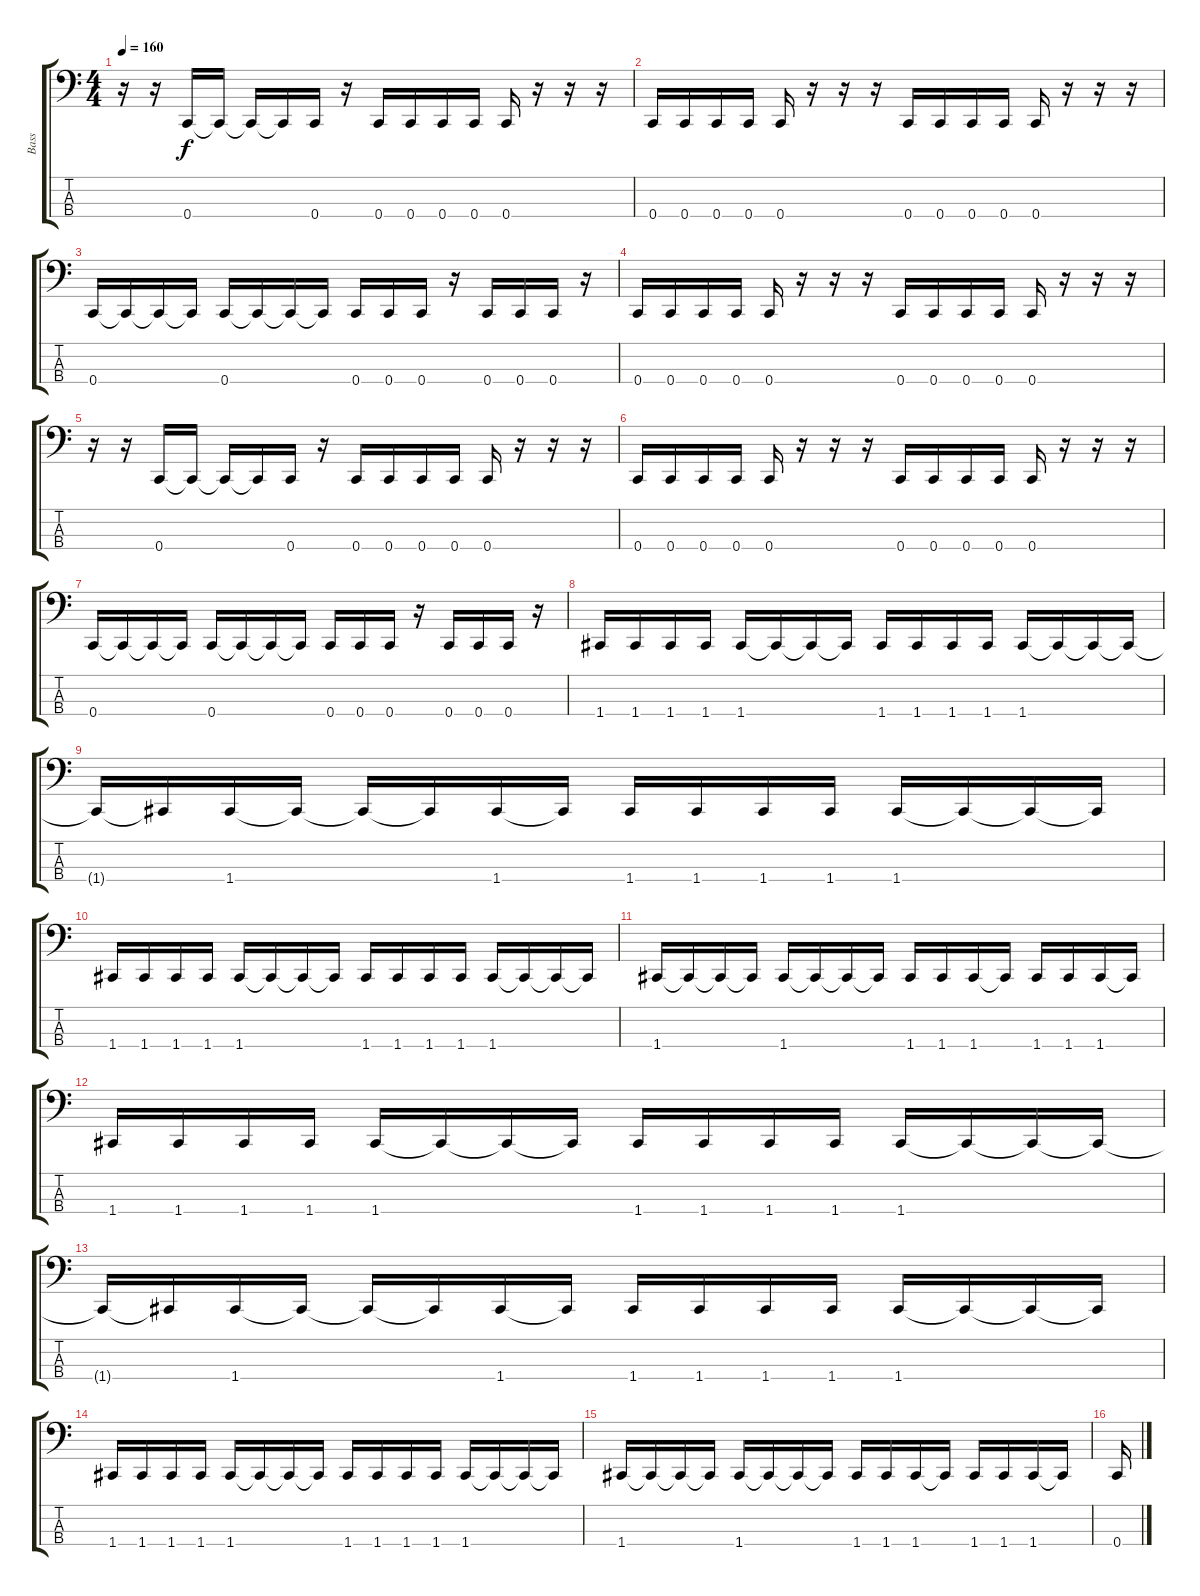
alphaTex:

\track ("Bass" "Bass") {instrument electricbasspick}
\staff {score tabs}
\tuning (F2 C2 G1 C1) {hide}
\ts (4 4)
\tempo 160
\clef f4
\ks c
r.16{dy f} r.16 0.4.16 0.4{t}.16 0.4{t}.16 0.4{t}.16 0.4.16 r.16 0.4.16 0.4.16 0.4.16 0.4.16 0.4.16 r.16 r.16 r.16 |
0.4.16 0.4.16 0.4.16 0.4.16 0.4.16 r.16 r.16 r.16 0.4.16 0.4.16 0.4.16 0.4.16 0.4.16 r.16 r.16 r.16 |
0.4.16 0.4{t}.16 0.4{t}.16 0.4{t}.16 0.4.16 0.4{t}.16 0.4{t}.16 0.4{t}.16 0.4.16 0.4.16 0.4.16 r.16 0.4.16 0.4.16 0.4.16 r.16 |
0.4.16 0.4.16 0.4.16 0.4.16 0.4.16 r.16 r.16 r.16 0.4.16 0.4.16 0.4.16 0.4.16 0.4.16 r.16 r.16 r.16 |
r.16 r.16 0.4.16 0.4{t}.16 0.4{t}.16 0.4{t}.16 0.4.16 r.16 0.4.16 0.4.16 0.4.16 0.4.16 0.4.16 r.16 r.16 r.16 |
0.4.16 0.4.16 0.4.16 0.4.16 0.4.16 r.16 r.16 r.16 0.4.16 0.4.16 0.4.16 0.4.16 0.4.16 r.16 r.16 r.16 |
0.4.16 0.4{t}.16 0.4{t}.16 0.4{t}.16 0.4.16 0.4{t}.16 0.4{t}.16 0.4{t}.16 0.4.16 0.4.16 0.4.16 r.16 0.4.16 0.4.16 0.4.16 r.16 |
1.4.16 1.4.16 1.4.16 1.4.16 1.4.16 1.4{t}.16 1.4{t}.16 1.4{t}.16 1.4.16 1.4.16 1.4.16 1.4.16 1.4.16 1.4{t}.16 1.4{t}.16 1.4{t}.16 |
1.4{t}.16 1.4{t}.16 1.4.16 1.4{t}.16 1.4{t}.16 1.4{t}.16 1.4.16 1.4{t}.16 1.4.16 1.4.16 1.4.16 1.4.16 1.4.16 1.4{t}.16 1.4{t}.16 1.4{t}.16 |
1.4.16 1.4.16 1.4.16 1.4.16 1.4.16 1.4{t}.16 1.4{t}.16 1.4{t}.16 1.4.16 1.4.16 1.4.16 1.4.16 1.4.16 1.4{t}.16 1.4{t}.16 1.4{t}.16 |
1.4.16 1.4{t}.16 1.4{t}.16 1.4{t}.16 1.4.16 1.4{t}.16 1.4{t}.16 1.4{t}.16 1.4.16 1.4.16 1.4.16 1.4{t}.16 1.4.16 1.4.16 1.4.16 1.4{t}.16 |
1.4.16 1.4.16 1.4.16 1.4.16 1.4.16 1.4{t}.16 1.4{t}.16 1.4{t}.16 1.4.16 1.4.16 1.4.16 1.4.16 1.4.16 1.4{t}.16 1.4{t}.16 1.4{t}.16 |
1.4{t}.16 1.4{t}.16 1.4.16 1.4{t}.16 1.4{t}.16 1.4{t}.16 1.4.16 1.4{t}.16 1.4.16 1.4.16 1.4.16 1.4.16 1.4.16 1.4{t}.16 1.4{t}.16 1.4{t}.16 |
1.4.16 1.4.16 1.4.16 1.4.16 1.4.16 1.4{t}.16 1.4{t}.16 1.4{t}.16 1.4.16 1.4.16 1.4.16 1.4.16 1.4.16 1.4{t}.16 1.4{t}.16 1.4{t}.16 |
1.4.16 1.4{t}.16 1.4{t}.16 1.4{t}.16 1.4.16 1.4{t}.16 1.4{t}.16 1.4{t}.16 1.4.16 1.4.16 1.4.16 1.4{t}.16 1.4.16 1.4.16 1.4.16 1.4{t}.16 |
0.4.16
